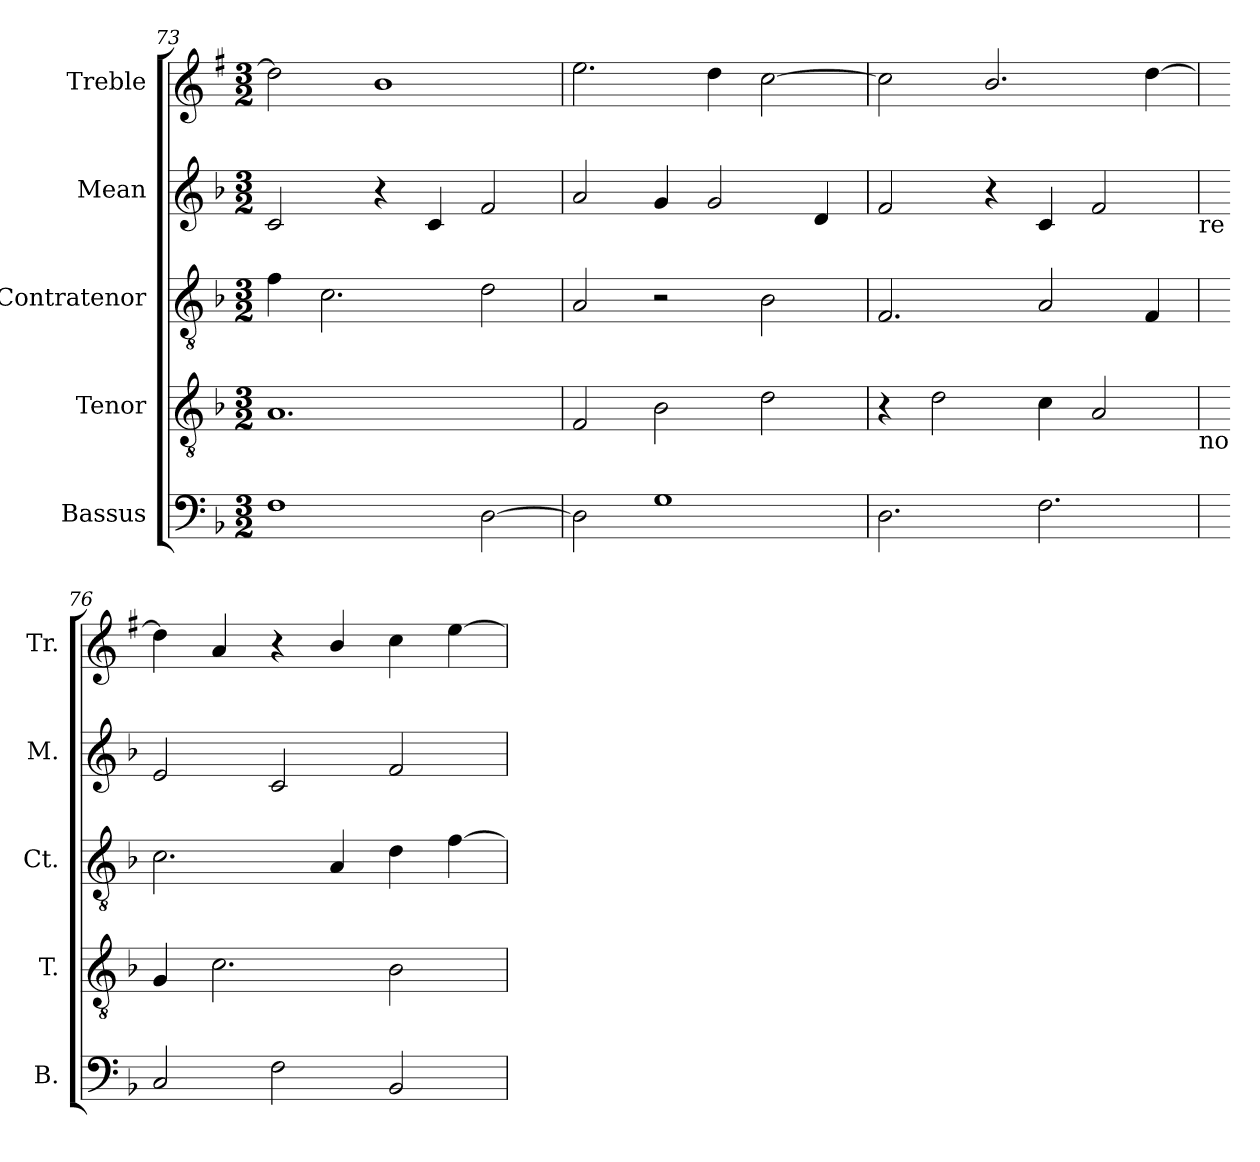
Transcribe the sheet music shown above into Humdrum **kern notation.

**kern	**kern	**kern	**kern	**kern
*part5	*part4	*part3	*part2	*part1
*staff5	*staff4	*staff3	*staff2	*staff1
*I"Bassus	*I"Tenor	*I"Contratenor	*I"Mean	*I"Treble
*I'B.	*I'T.	*I'Ct.	*I'M.	*I'Tr.
*clefF4	*clefGv2	*clefGv2	*clefG2	*clefG2
*ITrd7c12	*	*	*	*ITrd1c2
*k[b-]	*k[b-]	*k[b-]	*k[b-]	*k[b-]
*F:	*F:	*F:	*F:	*F:
*M3/2	*M3/2	*M3/2	*M3/2	*M3/2
=73	=73	=73	=73	=73
1FF	1.A	4f\	2c/	2cc\]
.	.	2.c\	.	.
.	.	.	4r	1a
.	.	.	4c/	.
[>2DD\	.	2d\	2f/	.
=74	=74	=74	=74	=74
2DD\]	2F/	2A/	2a/	2.dd\
1GG	2B-\	2r	4g/	.
.	.	.	2g/	4cc\
.	2d\	2B-\	.	[>2b-\
.	.	.	4d/	.
=75	=75	=75	=75	=75
2.DD\	4r	2.F/	2f/	2b-\]
.	2d\	.	.	.
.	.	.	4r	2.a/
2.FF\	4c\	2A/	4c/	.
.	2A/	.	2f/	.
.	.	4F/	.	[>4cc\
!	!	!	!LO:TX:b:t=re	!
!	!LO:TX:b:t=no	!	!	!
=76	=76	=76	=76	=76
2CC/	4G/	2.c\	2e/	4cc\]
.	2.c\	.	.	4g/
2FF\	.	.	2c/	4r
.	.	4A/	.	4a/
2BBB-/	2B-\	4d\	2f/	4b-\
.	.	[<4f\	.	[<4dd\
=	=	=	=	=
*-	*-	*-	*-	*-
